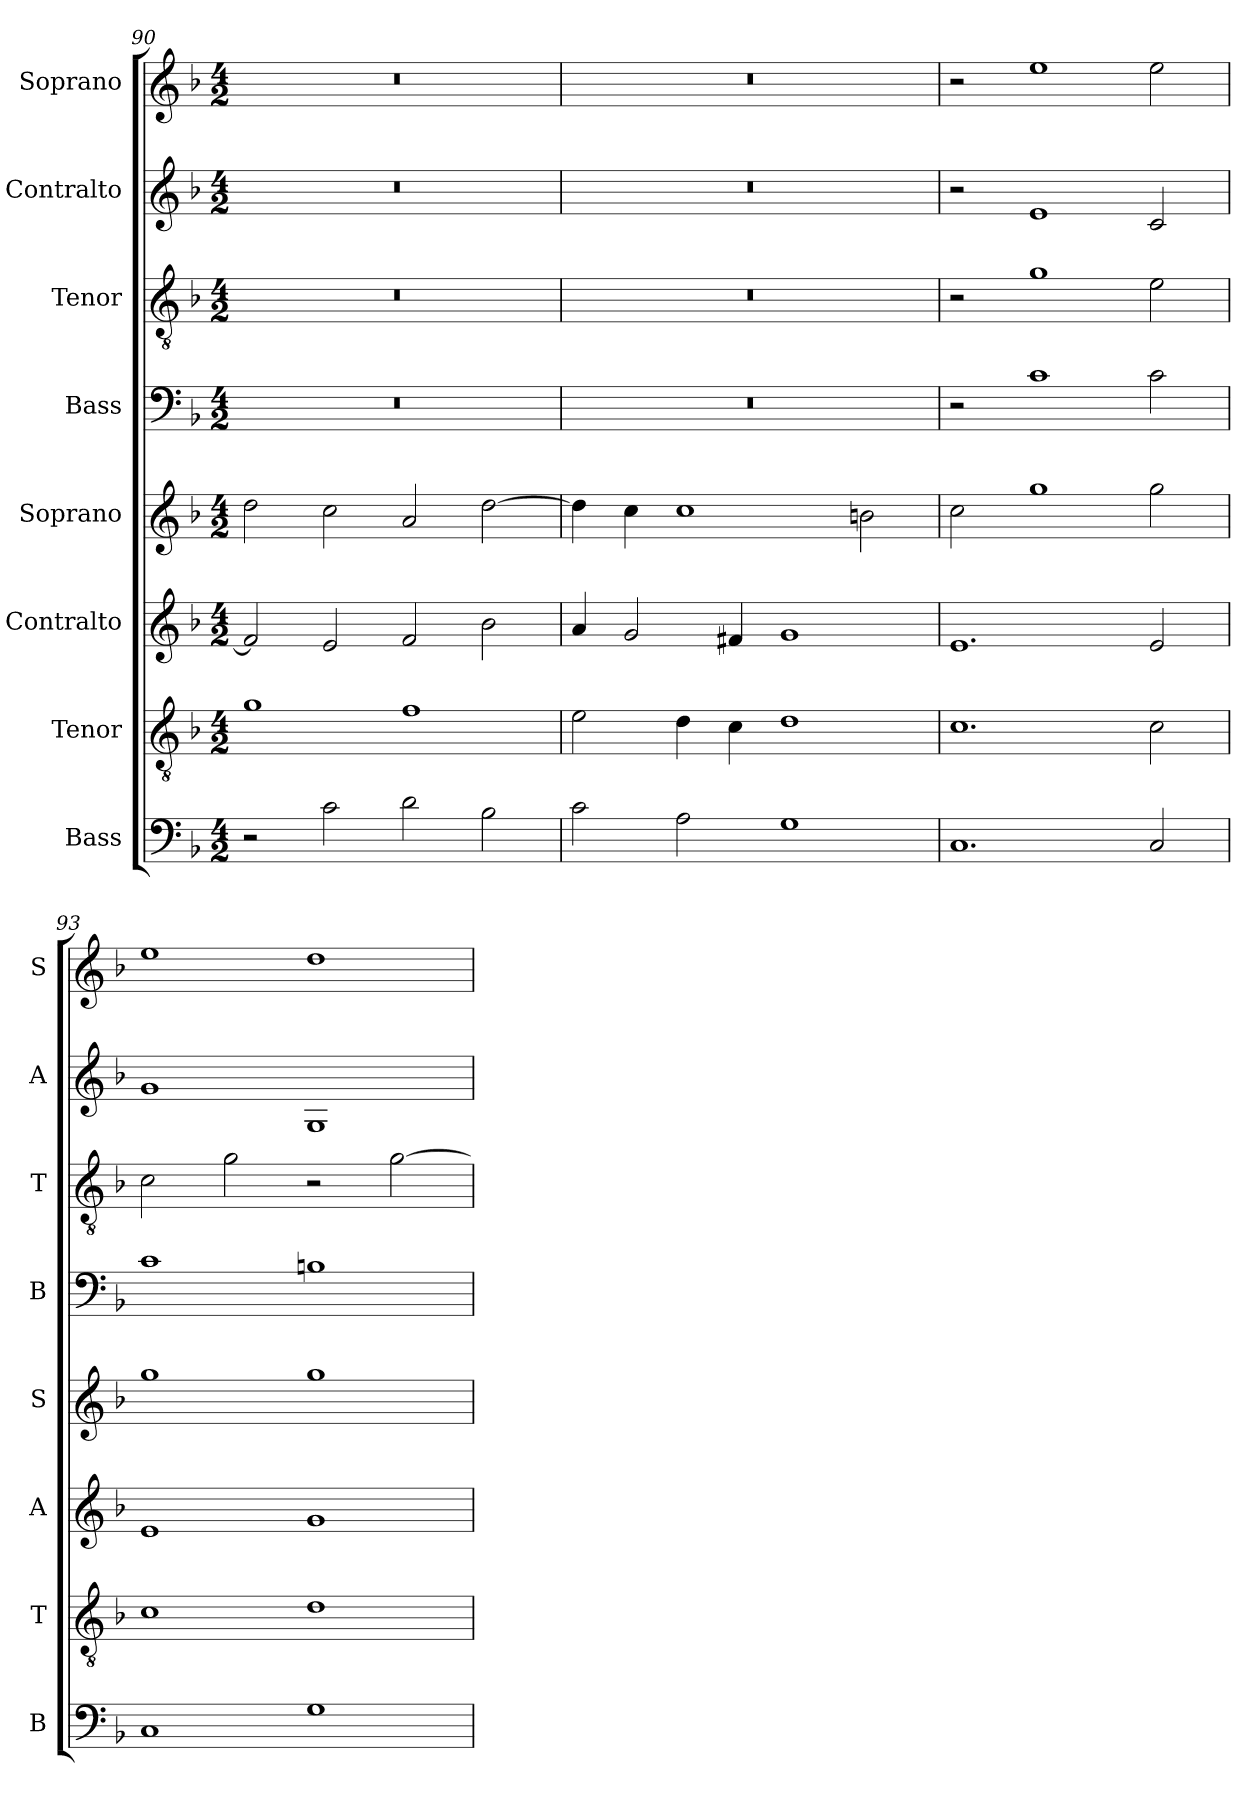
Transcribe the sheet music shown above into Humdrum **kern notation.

**kern	**kern	**kern	**kern	**kern	**kern	**kern	**kern
*part8	*part7	*part6	*part5	*part4	*part3	*part2	*part1
*staff8	*staff7	*staff6	*staff5	*staff4	*staff3	*staff2	*staff1
*I"Bass	*I"Tenor	*I"Contralto	*I"Soprano	*I"Bass	*I"Tenor	*I"Contralto	*I"Soprano
*I'B	*I'T	*I'A	*I'S	*I'B	*I'T	*I'A	*I'S
*clefF4	*clefGv2	*clefG2	*clefG2	*clefF4	*clefGv2	*clefG2	*clefG2
*k[b-]	*k[b-]	*k[b-]	*k[b-]	*k[b-]	*k[b-]	*k[b-]	*k[b-]
*G:dor	*G:dor	*G:dor	*G:dor	*G:dor	*G:dor	*G:dor	*G:dor
*M4/2	*M4/2	*M4/2	*M4/2	*M4/2	*M4/2	*M4/2	*M4/2
=90	=90	=90	=90	=90	=90	=90	=90
2r	1g	2f]	2dd	0r	0r	0r	0r
2c	.	2e	2cc	.	.	.	.
2d	1f	2f	2a	.	.	.	.
2B-	.	2b-	[2dd	.	.	.	.
=91	=91	=91	=91	=91	=91	=91	=91
2c	2e	4a	4dd]	0r	0r	0r	0r
.	.	2g	4cc	.	.	.	.
2A	4d	.	1cc	.	.	.	.
.	4c	4f#X	.	.	.	.	.
1G	1d	1g	.	.	.	.	.
.	.	.	2bn	.	.	.	.
=92	=92	=92	=92	=92	=92	=92	=92
1.C	1.c	1.e	2cc	2r	2r	2r	2r
.	.	.	1gg	1c	1g	1e	1ee
2C	2c	2e	2gg	2c	2e	2c	2ee
=93	=93	=93	=93	=93	=93	=93	=93
1C	1c	1e	1gg	1c	2c	1g	1ee
.	.	.	.	.	2g	.	.
1G	1d	1g	1gg	1Bn	2r	1G	1dd
.	.	.	.	.	[2g	.	.
=	=	=	=	=	=	=	=
*-	*-	*-	*-	*-	*-	*-	*-
